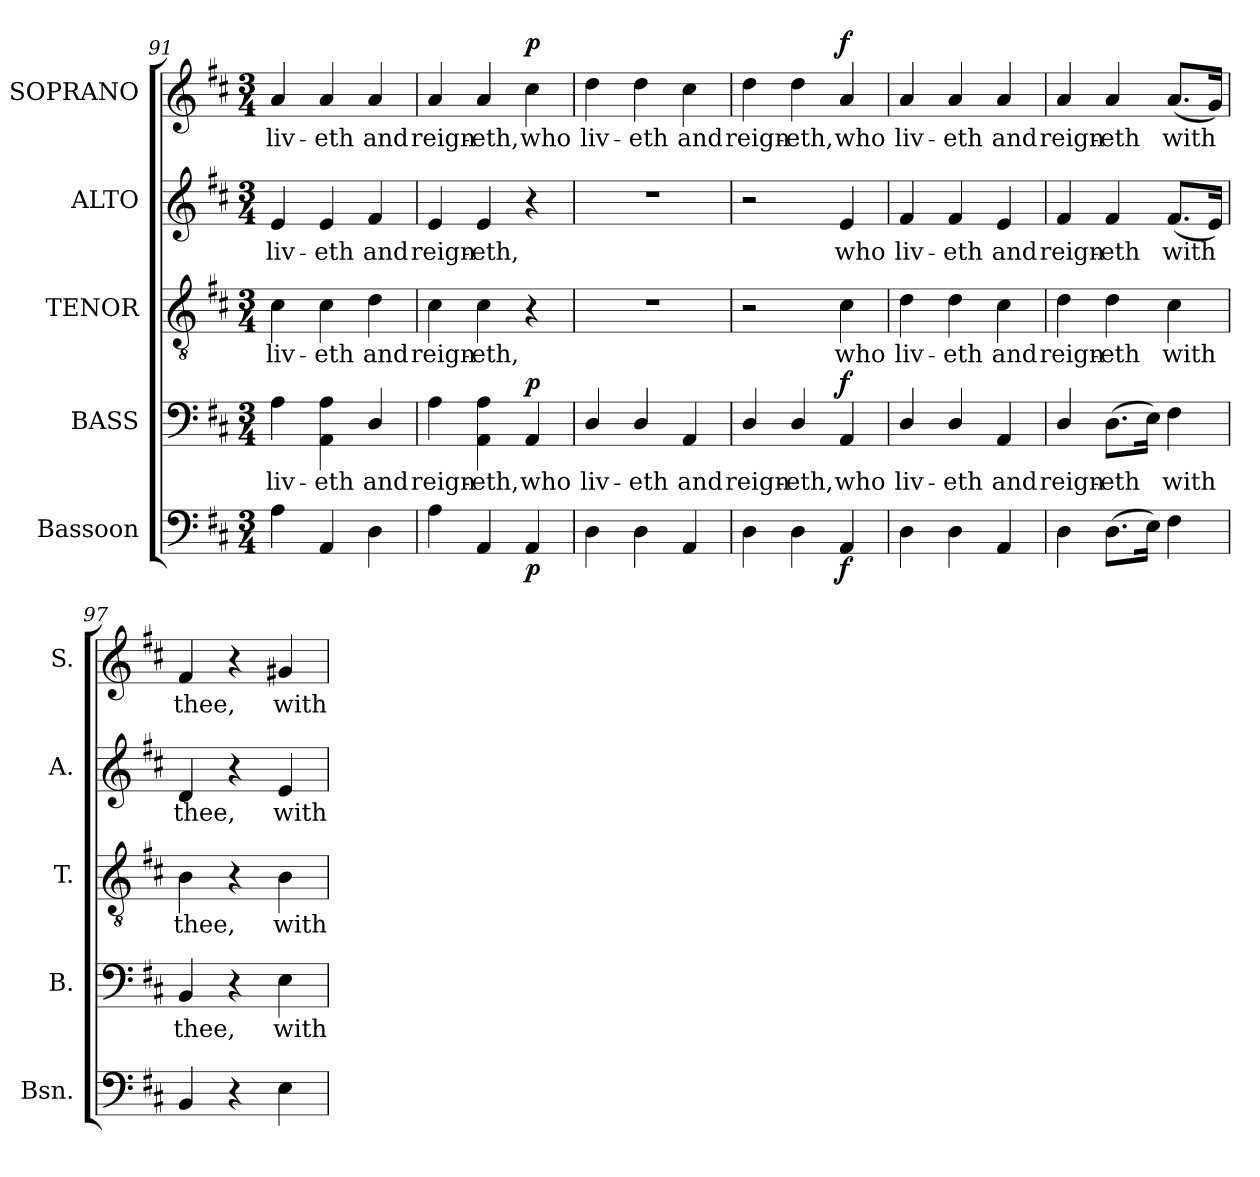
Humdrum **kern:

**kern	**dynam	**kern	**text	**dynam	**kern	**text	**kern	**text	**kern	**text	**dynam
*part5	*part5	*part4	*part4	*part4	*part3	*part3	*part2	*part2	*part1	*part1	*part1
*staff5	*staff5	*staff4	*staff4	*staff4	*staff3	*staff3	*staff2	*staff2	*staff1	*staff1	*staff1
*I"Bassoon	*	*I"BASS	*	*	*I"TENOR	*	*I"ALTO	*	*I"SOPRANO	*	*
*I'Bsn.	*	*I'B.	*	*	*I'T.	*	*I'A.	*	*I'S.	*	*
!!LO:PB:g=z
*clefF4	*	*clefF4	*	*	*clefGv2	*	*clefG2	*	*clefG2	*	*
*	*	*	*	*	*ITrd7c12	*	*	*	*	*	*
*k[f#c#]	*	*k[f#c#]	*	*	*k[f#c#]	*	*k[f#c#]	*	*k[f#c#]	*	*
*D:	*	*D:	*	*	*D:	*	*D:	*	*D:	*	*
*M3/4	*	*M3/4	*	*	*M3/4	*	*M3/4	*	*M3/4	*	*
=91	=91	=91	=91	=91	=91	=91	=91	=91	=91	=91	=91
!	!	!	!LO:LY:b:color=#000000	!	!	!	!	!	!	!	!
!	!	!	!	!	!	!LO:LY:b:color=#000000	!	!	!	!	!
!	!	!	!	!	!	!	!	!LO:LY:b:color=#000000	!	!	!
!	!	!	!	!	!	!	!	!	!	!LO:LY:b:color=#000000	!
4Ai\	.	4Ai\	liv-	.	4C#i\	liv-	4ei/	liv-	4ai/	liv-	.
!	!	!	!LO:LY:b:color=#000000	!	!	!	!	!	!	!	!
!	!	!	!	!	!	!LO:LY:b:color=#000000	!	!	!	!	!
!	!	!	!	!	!	!	!	!LO:LY:b:color=#000000	!	!	!
!	!	!	!	!	!	!	!	!	!	!LO:LY:b:color=#000000	!
4AAi/	.	4AAi\ 4Ai	-eth	.	4C#i\	-eth	4ei/	-eth	4ai/	-eth	.
!	!	!	!LO:LY:b:color=#000000	!	!	!	!	!	!	!	!
!	!	!	!	!	!	!LO:LY:b:color=#000000	!	!	!	!	!
!	!	!	!	!	!	!	!	!LO:LY:b:color=#000000	!	!	!
!	!	!	!	!	!	!	!	!	!	!LO:LY:b:color=#000000	!
4Di\	.	4Di/	and	.	4Di\	and	4f#i/	and	4ai/	and	.
=92	=92	=92	=92	=92	=92	=92	=92	=92	=92	=92	=92
!	!	!	!LO:LY:b:color=#000000	!	!	!	!	!	!	!	!
!	!	!	!	!	!	!LO:LY:b:color=#000000	!	!	!	!	!
!	!	!	!	!	!	!	!	!LO:LY:b:color=#000000	!	!	!
!	!	!	!	!	!	!	!	!	!	!LO:LY:b:color=#000000	!
4Ai\	.	4Ai\	reign-	.	4C#i\	reign-	4ei/	reign-	4ai/	reign-	.
!	!	!	!LO:LY:b:color=#000000	!	!	!	!	!	!	!	!
!	!	!	!	!	!	!LO:LY:b:color=#000000	!	!	!	!	!
!	!	!	!	!	!	!	!	!LO:LY:b:color=#000000	!	!	!
!	!	!	!	!	!	!	!	!	!	!LO:LY:b:color=#000000	!
4AAi/	.	4AAi\ 4Ai	-eth,	.	4C#i\	-eth,	4ei/	-eth,	4ai/	-eth,	.
!	!	!	!LO:LY:b:color=#000000	!	!	!	!	!	!	!	!
!	!	!	!	!	!	!	!	!	!	!LO:LY:b:color=#000000	!
4AAi/	p	4AAi/	who	p	4r	.	4r	.	4cc#i\	who	p
=93	=93	=93	=93	=93	=93	=93	=93	=93	=93	=93	=93
!	!	!	!LO:LY:b:color=#000000	!	!LO:N:vis=1	!	!LO:N:vis=1	!	!	!	!
!	!	!	!	!	!	!	!	!	!	!LO:LY:b:color=#000000	!
4Di\	.	4Di/	liv-	.	2.r	.	2.r	.	4ddi\	liv-	.
!	!	!	!LO:LY:b:color=#000000	!	!	!	!	!	!	!	!
!	!	!	!	!	!	!	!	!	!	!LO:LY:b:color=#000000	!
4Di\	.	4Di/	-eth	.	.	.	.	.	4ddi\	-eth	.
!	!	!	!LO:LY:b:color=#000000	!	!	!	!	!	!	!	!
!	!	!	!	!	!	!	!	!	!	!LO:LY:b:color=#000000	!
4AAi/	.	4AAi/	and	.	.	.	.	.	4cc#i\	and	.
=94	=94	=94	=94	=94	=94	=94	=94	=94	=94	=94	=94
!	!	!	!LO:LY:b:color=#000000	!	!	!	!	!	!	!	!
!	!	!	!	!	!	!	!	!	!	!LO:LY:b:color=#000000	!
4Di\	.	4Di/	reign-	.	2r	.	2r	.	4ddi\	reign-	.
!	!	!	!LO:LY:b:color=#000000	!	!	!	!	!	!	!	!
!	!	!	!	!	!	!	!	!	!	!LO:LY:b:color=#000000	!
4Di\	.	4Di/	-eth,	.	.	.	.	.	4ddi\	-eth,	.
!	!	!	!LO:LY:b:color=#000000	!	!	!	!	!	!	!	!
!	!	!	!	!	!	!LO:LY:b:color=#000000	!	!	!	!	!
!	!	!	!	!	!	!	!	!LO:LY:b:color=#000000	!	!	!
!	!	!	!	!	!	!	!	!	!	!LO:LY:b:color=#000000	!
4AAi/	f	4AAi/	who	f	4C#i\	who	4ei/	who	4ai/	who	f
=95	=95	=95	=95	=95	=95	=95	=95	=95	=95	=95	=95
!	!	!	!LO:LY:b:color=#000000	!	!	!	!	!	!	!	!
!	!	!	!	!	!	!LO:LY:b:color=#000000	!	!	!	!	!
!	!	!	!	!	!	!	!	!LO:LY:b:color=#000000	!	!	!
!	!	!	!	!	!	!	!	!	!	!LO:LY:b:color=#000000	!
4Di\	.	4Di/	liv-	.	4Di\	liv-	4f#i/	liv-	4ai/	liv-	.
!	!	!	!LO:LY:b:color=#000000	!	!	!	!	!	!	!	!
!	!	!	!	!	!	!LO:LY:b:color=#000000	!	!	!	!	!
!	!	!	!	!	!	!	!	!LO:LY:b:color=#000000	!	!	!
!	!	!	!	!	!	!	!	!	!	!LO:LY:b:color=#000000	!
4Di\	.	4Di/	-eth	.	4Di\	-eth	4f#i/	-eth	4ai/	-eth	.
!	!	!	!LO:LY:b:color=#000000	!	!	!	!	!	!	!	!
!	!	!	!	!	!	!LO:LY:b:color=#000000	!	!	!	!	!
!	!	!	!	!	!	!	!	!LO:LY:b:color=#000000	!	!	!
!	!	!	!	!	!	!	!	!	!	!LO:LY:b:color=#000000	!
4AAi/	.	4AAi/	and	.	4C#i\	and	4ei/	and	4ai/	and	.
=96	=96	=96	=96	=96	=96	=96	=96	=96	=96	=96	=96
!	!	!	!LO:LY:b:color=#000000	!	!	!	!	!	!	!	!
!	!	!	!	!	!	!LO:LY:b:color=#000000	!	!	!	!	!
!	!	!	!	!	!	!	!	!LO:LY:b:color=#000000	!	!	!
!	!	!	!	!	!	!	!	!	!	!LO:LY:b:color=#000000	!
4Di\	.	4Di/	reign-	.	4Di\	reign-	4f#i/	reign-	4ai/	reign-	.
!	!	!	!LO:LY:b:color=#000000	!	!	!	!	!	!	!	!
!	!	!	!	!	!	!LO:LY:b:color=#000000	!	!	!	!	!
!	!	!	!	!	!	!	!	!LO:LY:b:color=#000000	!	!	!
!	!	!	!	!	!	!	!	!	!	!LO:LY:b:color=#000000	!
(8.Di\L	.	(8.Di\L	-eth	.	4Di\	-eth	4f#i/	-eth	4ai/	-eth	.
16Ei\Jk)	.	16Ei\Jk)	.	.	.	.	.	.	.	.	.
!	!	!	!LO:LY:b:color=#000000	!	!	!	!	!	!	!	!
!	!	!	!	!	!	!LO:LY:b:color=#000000	!	!	!	!	!
!	!	!	!	!	!	!	!	!LO:LY:b:color=#000000	!	!	!
!	!	!	!	!	!	!	!	!	!	!LO:LY:b:color=#000000	!
4F#i\	.	4F#i\	with	.	4C#i\	with	(8.f#i/L	with	(8.ai/L	with	.
.	.	.	.	.	.	.	16ei/Jk)	.	16gi/Jk)	.	.
=97	=97	=97	=97	=97	=97	=97	=97	=97	=97	=97	=97
!	!	!	!LO:LY:b:color=#000000	!	!	!	!	!	!	!	!
!	!	!	!	!	!	!LO:LY:b:color=#000000	!	!	!	!	!
!	!	!	!	!	!	!	!	!LO:LY:b:color=#000000	!	!	!
!	!	!	!	!	!	!	!	!	!	!LO:LY:b:color=#000000	!
4BBi/	.	4BBi/	thee,	.	4BBi\	thee,	4di/	thee,	4f#i/	thee,	.
4r	.	4r	.	.	4r	.	4r	.	4r	.	.
!	!	!	!LO:LY:b:color=#000000	!	!	!	!	!	!	!	!
!	!	!	!	!	!	!LO:LY:b:color=#000000	!	!	!	!	!
!	!	!	!	!	!	!	!	!LO:LY:b:color=#000000	!	!	!
!	!	!	!	!	!	!	!	!	!	!LO:LY:b:color=#000000	!
4Ei\	.	4Ei\	with	.	4BBi\	with	4ei/	with	4g#Xi/	with	.
=	=	=	=	=	=	=	=	=	=	=	=
*-	*-	*-	*-	*-	*-	*-	*-	*-	*-	*-	*-
